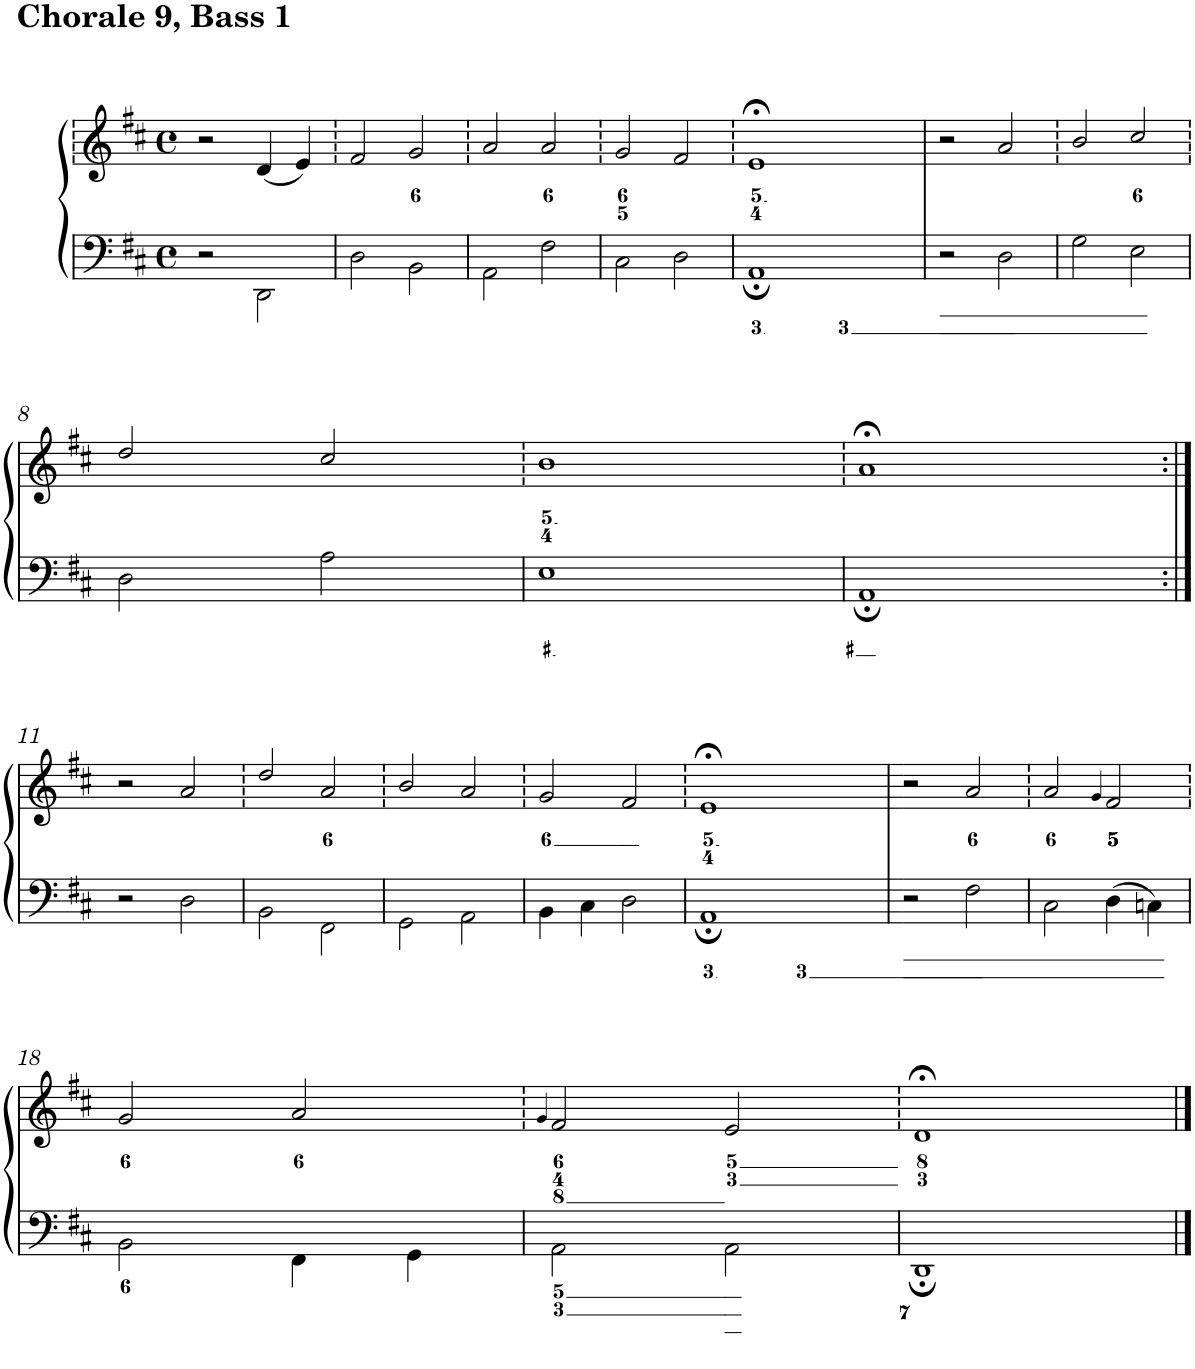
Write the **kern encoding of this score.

**kern	**kern
*part1	*part1
*staff2	*staff1
*I"Piano	*
*I'Pno.	*
*clefF4	*clefG2
*k[f#c#]	*k[f#c#]
*D:	*D:
*M4/4	*M4/4
*met(c)	*met(c)
=1	=1
2r	2r
2DD\	(4d/
.	4e/)
=2	=2
2D\	2f#/
2BB\	2g/
=3	=3
2AA\	2a/
2F#\	2a/
=4	=4
2C#\	2g/
2D\	2f#/
=5	=5
1AA;	1e;<
=6	=6
2r	2r
2D\	2a/
=7	=7
2G\	2b/
2E\	2cc#/
!!LO:LB:g=z
=8	=8
2D\	2dd/
2A\	2cc#/
=9	=9
1E	1b
=10	=10
1AA;	1a;<
!!LO:LB:g=z
=11:|!	=11:|!
2r	2r
2D\	2a/
=12	=12
2BB\	2dd/
2FF#\	2a/
=13	=13
2GG\	2b/
2AA\	2a/
=14	=14
4BB\	2g/
4C#\	.
2D\	2f#/
=15	=15
1AA;	1e;<
=16	=16
2r	2r
2F#\	2a/
=17	=17
2C#\	2a/
.	4qg/
4D\	2f#/
4Cn\	.
!!LO:LB:g=z
=18	=18
2BB\	2g/
4FF#\	2a/
4GG\	.
=19	=19
.	4qg/
2AA\	2f#/
2AA\	2e/
=20	=20
1DD;	1d;<
==	==
*-	*-
